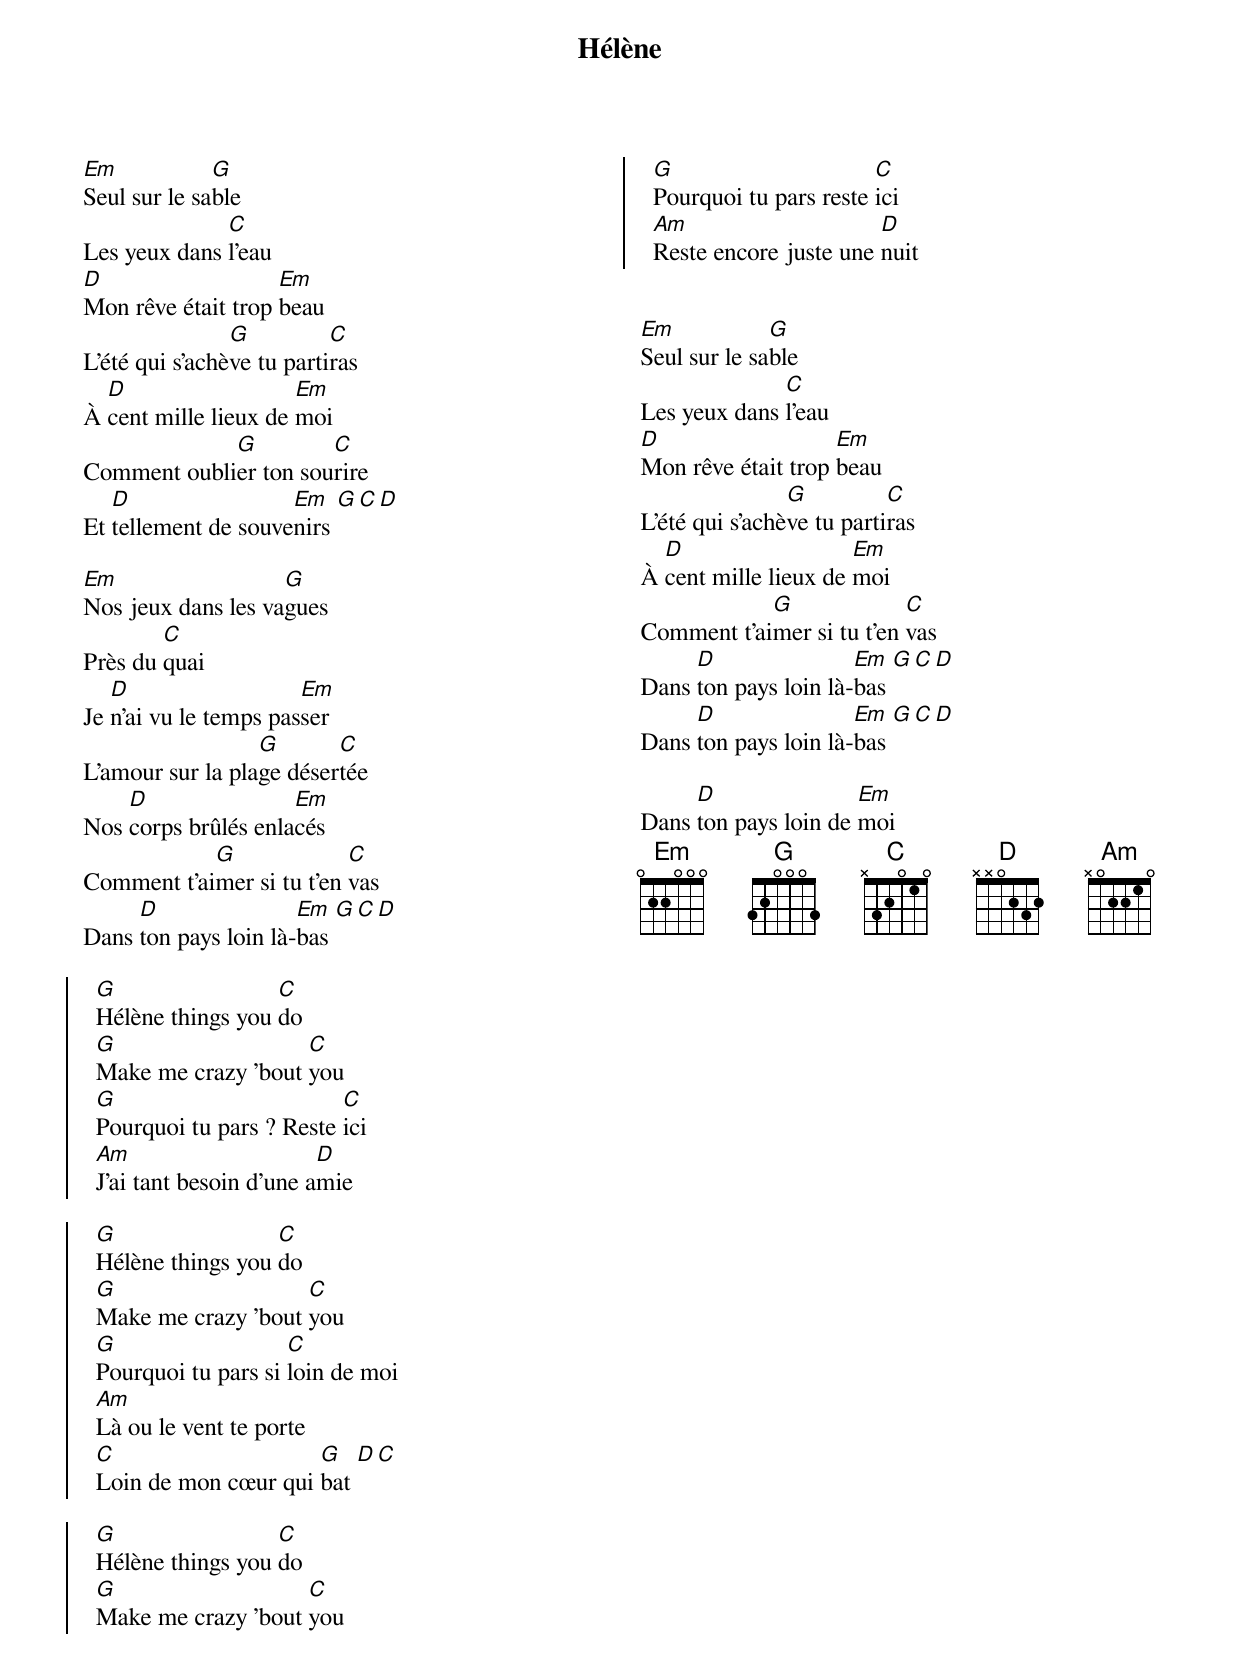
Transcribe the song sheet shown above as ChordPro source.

{title: Hélène}
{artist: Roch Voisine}
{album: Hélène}
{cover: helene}
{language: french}
{columns: 2}
{define: Em frets 0 2 2 0 0 0}
{define: G frets 3 2 0 0 0 3}
{define: C frets X 3 2 0 1 0}
{define: D frets X X 0 2 3 2}
{define: Am frets X 0 2 2 1 0}


[Em]Seul sur le sa[G]ble
Les yeux dans [C]l'eau
[D]Mon rêve était trop [Em]beau
L'été qui s'achè[G]ve tu parti[C]ras
À [D]cent mille lieux de [Em]moi
Comment oubli[G]er ton sou[C]rire
Et [D]tellement de souve[Em]nirs [G][C][D]

[Em]Nos jeux dans les va[G]gues
Près du [C]quai
Je [D]n'ai vu le temps pas[Em]ser
L'amour sur la pla[G]ge déser[C]tée
Nos [D]corps brûlés enla[Em]cés
Comment t'ai[G]mer si tu t'en [C]vas
Dans [D]ton pays loin là-[Em]bas [G][C][D]

{start_of_chorus}
  [G]Hélène things you [C]do
  [G]Make me crazy 'bout [C]you
  [G]Pourquoi tu pars ? Reste [C]ici
  [Am]J'ai tant besoin d'une a[D]mie
{end_of_chorus}

{start_of_chorus}
  [G]Hélène things you [C]do
  [G]Make me crazy 'bout [C]you
  [G]Pourquoi tu pars si [C]loin de moi
  [Am]Là ou le vent te porte
  [C]Loin de mon cœur qui [G]bat [D][C]
{end_of_chorus}

{start_of_chorus}
  [G]Hélène things you [C]do
  [G]Make me crazy 'bout [C]you
  [G]Pourquoi tu pars reste [C]ici
  [Am]Reste encore juste une [D]nuit
{end_of_chorus}


[Em]Seul sur le sa[G]ble
Les yeux dans [C]l'eau
[D]Mon rêve était trop [Em]beau
L'été qui s'achè[G]ve tu parti[C]ras
À [D]cent mille lieux de [Em]moi
Comment t'ai[G]mer si tu t'en [C]vas
Dans [D]ton pays loin là-[Em]bas [G][C][D]
Dans [D]ton pays loin là-[Em]bas [G][C][D]

Dans [D]ton pays loin de [Em]moi
